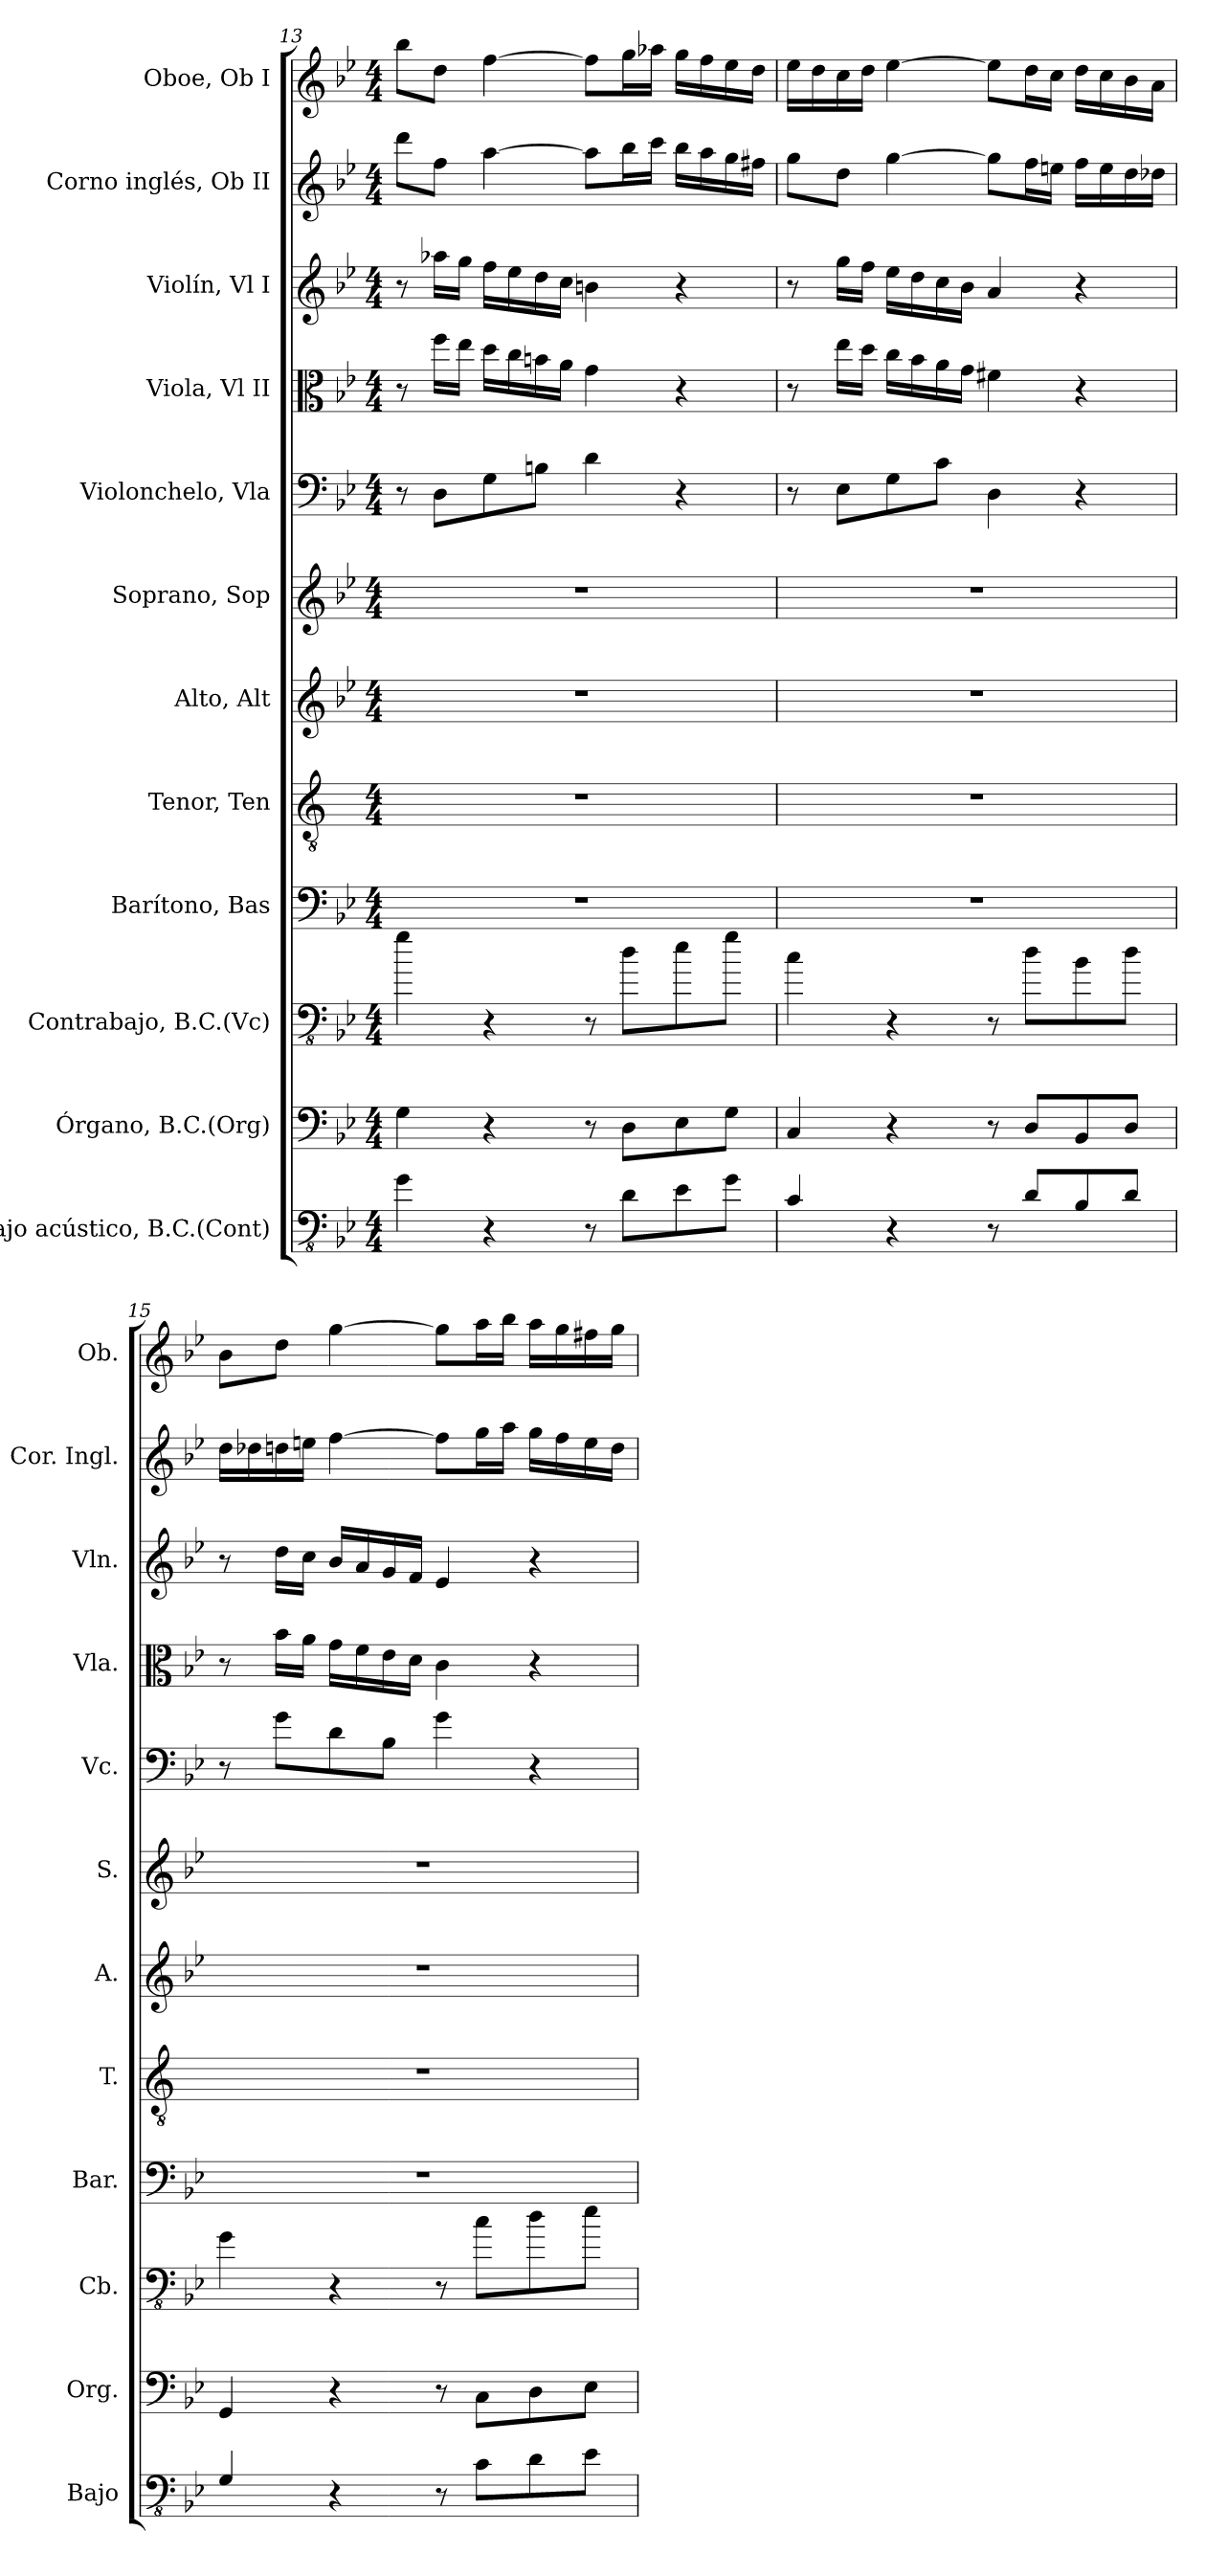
**kern	**kern	**kern	**kern	**kern	**kern	**kern	**kern	**kern	**kern	**kern	**kern
*part12	*part11	*part10	*part9	*part8	*part7	*part6	*part5	*part4	*part3	*part2	*part1
*staff12	*staff11	*staff10	*staff9	*staff8	*staff7	*staff6	*staff5	*staff4	*staff3	*staff2	*staff1
*I"Bajo acústico, B.C.(Cont)	*I"Órgano, B.C.(Org)	*I"Contrabajo, B.C.(Vc)	*I"Barítono, Bas	*I"Tenor, Ten	*I"Alto, Alt	*I"Soprano, Sop	*I"Violonchelo, Vla	*I"Viola, Vl II	*I"Violín, Vl I	*I"Corno inglés, Ob II	*I"Oboe, Ob I
*I'Bajo	*I'Org.	*I'Cb.	*I'Bar.	*I'T.	*I'A.	*I'S.	*I'Vc.	*I'Vla.	*I'Vln.	*I'Cor. Ingl.	*I'Ob.
!!LO:PB:g=z
*clefFv4	*clefF4	*clefFv4	*clefF4	*clefGv2	*clefG2	*clefG2	*clefF4	*clefC3	*clefG2	*clefG2	*clefG2
*ITrd7c12	*	*ITrd7c12	*	*ITrd1c2	*	*	*	*	*	*ITrd4c7	*
*k[b-e-]	*k[b-e-]	*k[b-e-]	*k[b-e-]	*k[b-e-]	*k[b-e-]	*k[b-e-]	*k[b-e-]	*k[b-e-]	*k[b-e-]	*k[b-e-a-]	*k[b-e-]
*M4/4	*M4/4	*M4/4	*M4/4	*M4/4	*M4/4	*M4/4	*M4/4	*M4/4	*M4/4	*M4/4	*M4/4
=13	=13	=13	=13	=13	=13	=13	=13	=13	=13	=13	=13
4GG\	4G\	4G\	1r	1r	1r	1r	8r	8r	8r	8gg\L	8bb-\L
.	.	.	.	.	.	.	8D\L	16ff\LL	16aa-X\LL	8b-\J	8dd\J
.	.	.	.	.	.	.	.	16ee-\JJ	16gg\JJ	.	.
4r	4r	4r	.	.	.	.	8G\	16dd\LL	16ff\LL	[4dd\	[4ff\
.	.	.	.	.	.	.	.	16cc\	16ee-\	.	.
.	.	.	.	.	.	.	8Bn\J	16bn\	16dd\	.	.
.	.	.	.	.	.	.	.	16a\JJ	16cc\JJ	.	.
8r	8r	8r	.	.	.	.	4d\	4g\	4bn\	8dd\L]	8ff\L]
8DD\L	8D\L	8D\L	.	.	.	.	.	.	.	16ee-\L	16gg\L
.	.	.	.	.	.	.	.	.	.	16ff\JJ	16aa-X\JJ
8EE-\	8E-\	8E-\	.	.	.	.	4r	4r	4r	16ee-\LL	16gg\LL
.	.	.	.	.	.	.	.	.	.	16dd\	16ff\
8GG\J	8G\J	8G\J	.	.	.	.	.	.	.	16cc\	16ee-\
.	.	.	.	.	.	.	.	.	.	16bn\JJ	16dd\JJ
=14	=14	=14	=14	=14	=14	=14	=14	=14	=14	=14	=14
4CC/	4C/	4C\	1r	1r	1r	1r	8r	8r	8r	8cc\L	16ee-\LL
.	.	.	.	.	.	.	.	.	.	.	16dd\
.	.	.	.	.	.	.	8E-\L	16ee-\LL	16gg\LL	8g\J	16cc\
.	.	.	.	.	.	.	.	16dd\JJ	16ff\JJ	.	16dd\JJ
4r	4r	4r	.	.	.	.	8G\	16cc\LL	16ee-\LL	[4cc\	[4ee-\
.	.	.	.	.	.	.	.	16b-\	16dd\	.	.
.	.	.	.	.	.	.	8c\J	16a\	16cc\	.	.
.	.	.	.	.	.	.	.	16g\JJ	16b-\JJ	.	.
8r	8r	8r	.	.	.	.	4D\	4f#X\	4a/	8cc\L]	8ee-\L]
8DD/L	8D/L	8D\L	.	.	.	.	.	.	.	16b-\L	16dd\L
.	.	.	.	.	.	.	.	.	.	16an\JJ	16cc\JJ
8BBB-/	8BB-/	8BB-\	.	.	.	.	4r	4r	4r	16b-\LL	16dd\LL
.	.	.	.	.	.	.	.	.	.	16a\	16cc\
8DD/J	8D/J	8D\J	.	.	.	.	.	.	.	16g\	16b-\
.	.	.	.	.	.	.	.	.	.	16g-X\JJ	16a\JJ
!!LO:PB:g=z
=15	=15	=15	=15	=15	=15	=15	=15	=15	=15	=15	=15
4GGG/	4GG/	4GG\	1r	1r	1r	1r	8r	8r	8r	16g\LL	8b-\L
.	.	.	.	.	.	.	.	.	.	16g-X\	.
.	.	.	.	.	.	.	8g\L	16b-\LL	16dd\LL	16gn\	8dd\J
.	.	.	.	.	.	.	.	16a\JJ	16cc\JJ	16an\JJ	.
4r	4r	4r	.	.	.	.	8d\	16g\LL	16b-/LL	[4b-\	[4gg\
.	.	.	.	.	.	.	.	16f\	16a/	.	.
.	.	.	.	.	.	.	8B-\J	16e-\	16g/	.	.
.	.	.	.	.	.	.	.	16d\JJ	16f/JJ	.	.
8r	8r	8r	.	.	.	.	4g\	4c\	4e-/	8b-\L]	8gg\L]
8CC\L	8C\L	8C\L	.	.	.	.	.	.	.	16cc\L	16aa\L
.	.	.	.	.	.	.	.	.	.	16dd\JJ	16bb-\JJ
8DD\	8D\	8D\	.	.	.	.	4r	4r	4r	16cc\LL	16aa\LL
.	.	.	.	.	.	.	.	.	.	16b-\	16gg\
8EE-\J	8E-\J	8E-\J	.	.	.	.	.	.	.	16a\	16ff#X\
.	.	.	.	.	.	.	.	.	.	16g\JJ	16gg\JJ
=	=	=	=	=	=	=	=	=	=	=	=
*-	*-	*-	*-	*-	*-	*-	*-	*-	*-	*-	*-
